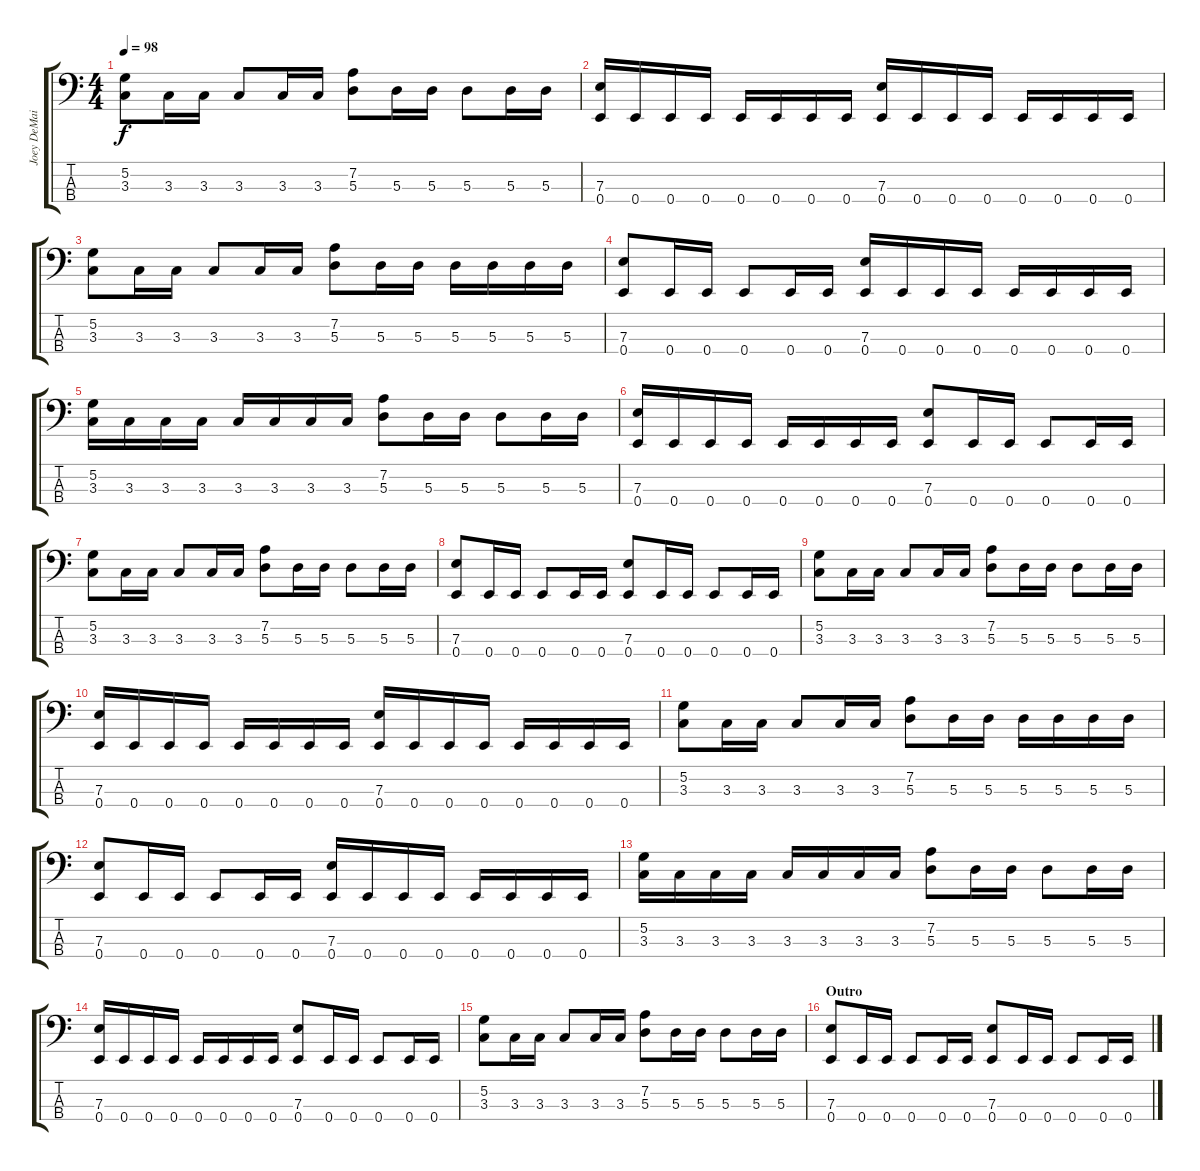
\track ("Joey DeMaio" "Joey DeMai") {instrument electricbasspick}
\staff {score tabs}
\tuning (G2 D2 A1 E1) {hide}
\ts (4 4)
\tempo 98
\clef f4
\ks c
(5.2 3.3).8{dy f} 3.3.16 3.3.16 3.3.8 3.3.16 3.3.16 (7.2 5.3).8 5.3.16 5.3.16 5.3.8 5.3.16 5.3.16 |
(7.3 0.4).16 0.4.16 0.4.16 0.4.16 0.4.16 0.4.16 0.4.16 0.4.16 (7.3 0.4).16 0.4.16 0.4.16 0.4.16 0.4.16 0.4.16 0.4.16 0.4.16 |
(5.2 3.3).8 3.3.16 3.3.16 3.3.8 3.3.16 3.3.16 (7.2 5.3).8 5.3.16 5.3.16 5.3.16 5.3.16 5.3.16 5.3.16 |
(7.3 0.4).8 0.4.16 0.4.16 0.4.8 0.4.16 0.4.16 (7.3 0.4).16 0.4.16 0.4.16 0.4.16 0.4.16 0.4.16 0.4.16 0.4.16 |
(5.2 3.3).16 3.3.16 3.3.16 3.3.16 3.3.16 3.3.16 3.3.16 3.3.16 (7.2 5.3).8 5.3.16 5.3.16 5.3.8 5.3.16 5.3.16 |
(7.3 0.4).16 0.4.16 0.4.16 0.4.16 0.4.16 0.4.16 0.4.16 0.4.16 (7.3 0.4).8 0.4.16 0.4.16 0.4.8 0.4.16 0.4.16 |
(5.2 3.3).8 3.3.16 3.3.16 3.3.8 3.3.16 3.3.16 (7.2 5.3).8 5.3.16 5.3.16 5.3.8 5.3.16 5.3.16 |
(7.3 0.4).8 0.4.16 0.4.16 0.4.8 0.4.16 0.4.16 (7.3 0.4).8 0.4.16 0.4.16 0.4.8 0.4.16 0.4.16 |
(5.2 3.3).8 3.3.16 3.3.16 3.3.8 3.3.16 3.3.16 (7.2 5.3).8 5.3.16 5.3.16 5.3.8 5.3.16 5.3.16 |
(7.3 0.4).16 0.4.16 0.4.16 0.4.16 0.4.16 0.4.16 0.4.16 0.4.16 (7.3 0.4).16 0.4.16 0.4.16 0.4.16 0.4.16 0.4.16 0.4.16 0.4.16 |
(5.2 3.3).8 3.3.16 3.3.16 3.3.8 3.3.16 3.3.16 (7.2 5.3).8 5.3.16 5.3.16 5.3.16 5.3.16 5.3.16 5.3.16 |
(7.3 0.4).8 0.4.16 0.4.16 0.4.8 0.4.16 0.4.16 (7.3 0.4).16 0.4.16 0.4.16 0.4.16 0.4.16 0.4.16 0.4.16 0.4.16 |
(5.2 3.3).16 3.3.16 3.3.16 3.3.16 3.3.16 3.3.16 3.3.16 3.3.16 (7.2 5.3).8 5.3.16 5.3.16 5.3.8 5.3.16 5.3.16 |
(7.3 0.4).16 0.4.16 0.4.16 0.4.16 0.4.16 0.4.16 0.4.16 0.4.16 (7.3 0.4).8 0.4.16 0.4.16 0.4.8 0.4.16 0.4.16 |
(5.2 3.3).8 3.3.16 3.3.16 3.3.8 3.3.16 3.3.16 (7.2 5.3).8 5.3.16 5.3.16 5.3.8 5.3.16 5.3.16 |
\section ("" "Outro")
(7.3 0.4).8 0.4.16 0.4.16 0.4.8 0.4.16 0.4.16 (7.3 0.4).8 0.4.16 0.4.16 0.4.8 0.4.16 0.4.16
